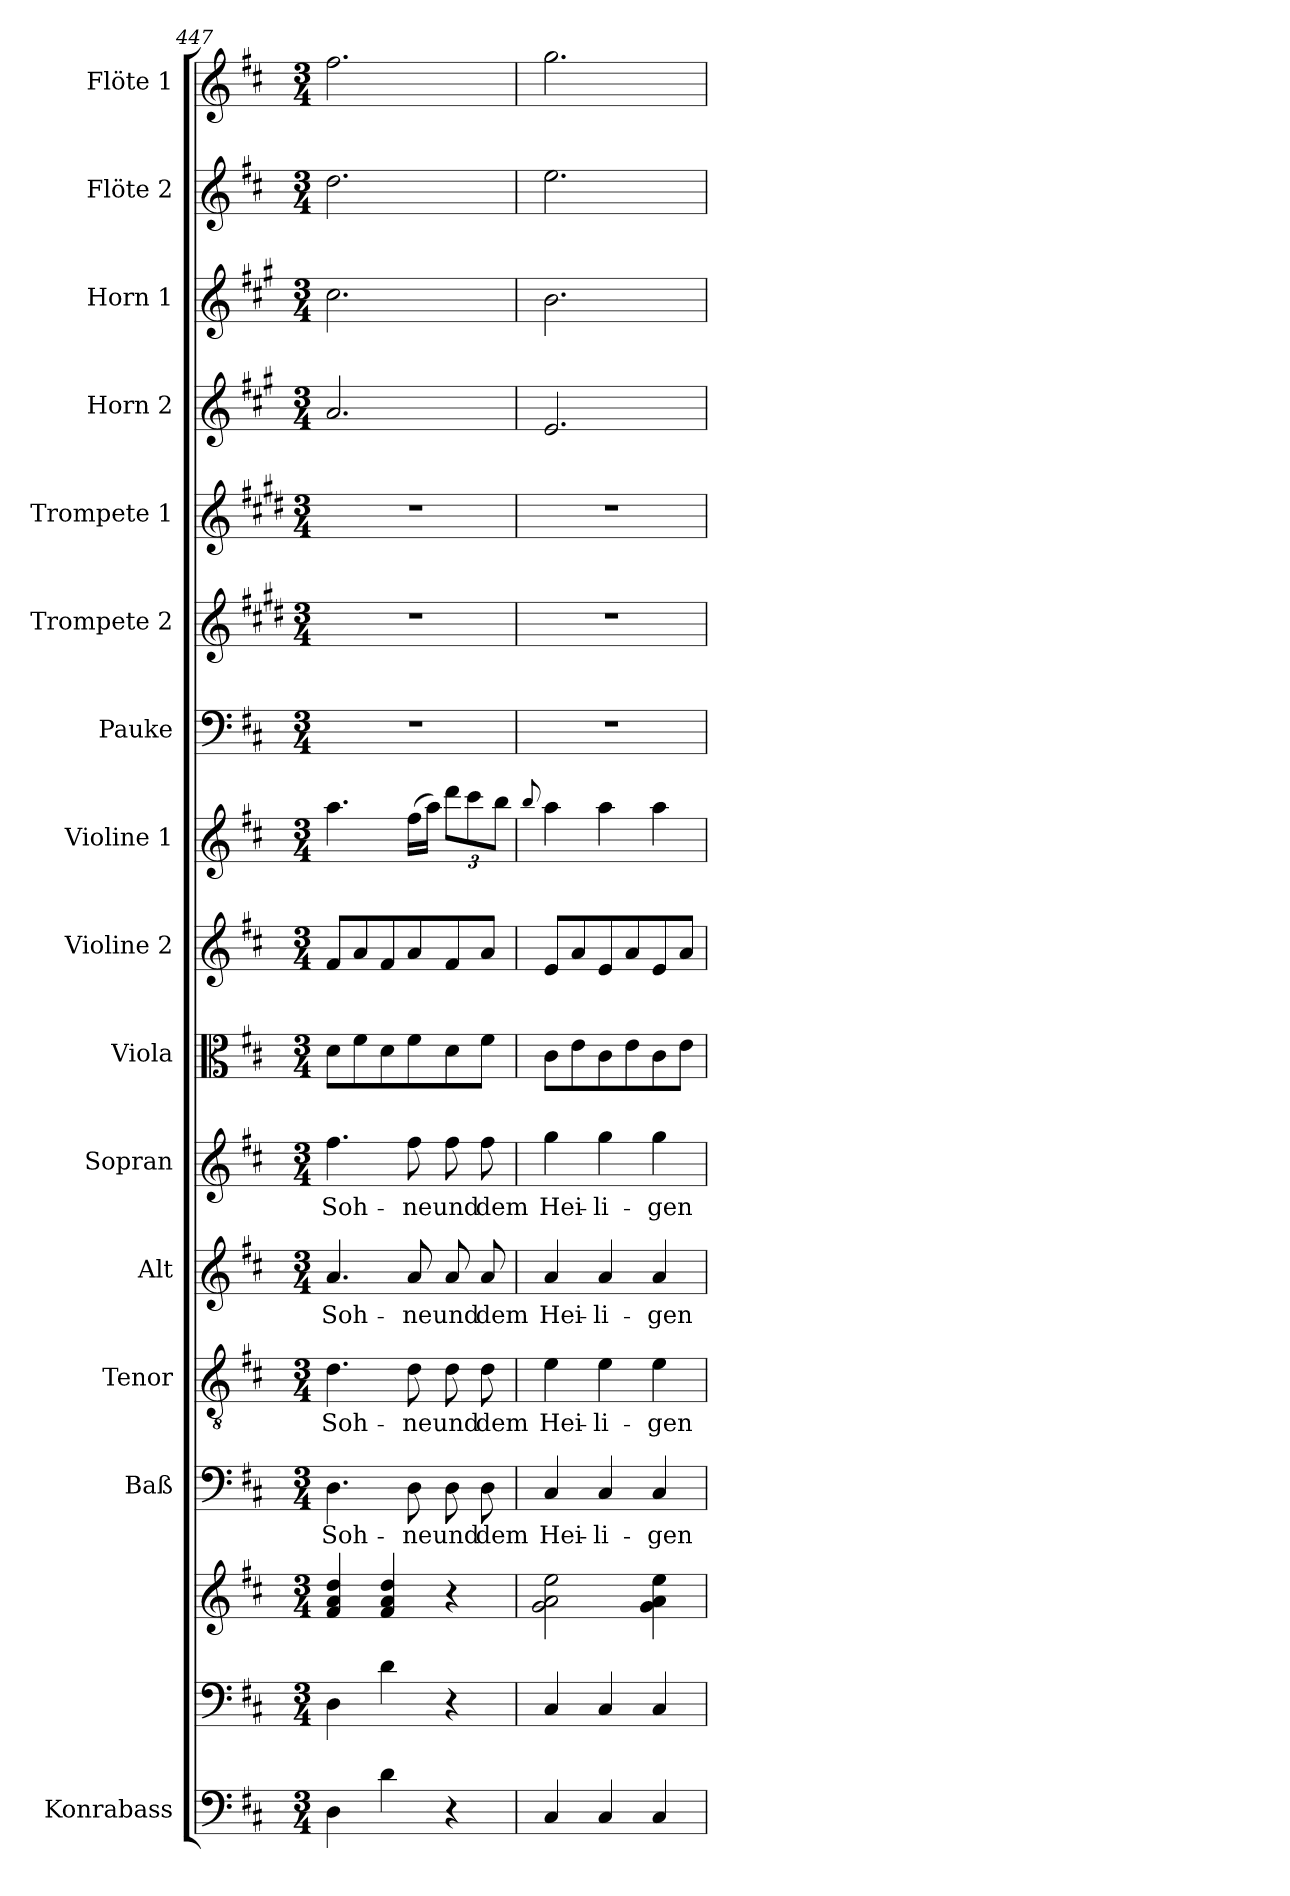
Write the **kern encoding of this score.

**kern	**kern	**kern	**kern	**text	**kern	**text	**kern	**text	**kern	**text	**kern	**kern	**kern	**kern	**kern	**kern	**kern	**kern	**kern	**kern
*part16	*part15	*part15	*part14	*part14	*part13	*part13	*part12	*part12	*part11	*part11	*part10	*part9	*part8	*part7	*part6	*part5	*part4	*part3	*part2	*part1
*staff17	*staff16	*staff15	*staff14	*staff14	*staff13	*staff13	*staff12	*staff12	*staff11	*staff11	*staff10	*staff9	*staff8	*staff7	*staff6	*staff5	*staff4	*staff3	*staff2	*staff1
*I"Konrabass	*	*	*I"Baß	*	*I"Tenor	*	*I"Alt	*	*I"Sopran	*	*I"Viola	*I"Violine 2	*I"Violine 1	*I"Pauke	*I"Trompete 2	*I"Trompete 1	*I"Horn 2	*I"Horn 1	*I"Flöte 2	*I"Flöte 1
*I'Kb.	*	*	*I'Baß	*	*I'Ten	*	*I'Alt	*	*I'Sop	*	*I'Vla.	*I'Vln. 2	*I'Vln. 1	*I'Pk.	*I'Trp. 2	*I'Trp. 1	*I'Hrn. 2	*I'Hrn. 1	*I'Fl. 2	*I'Fl. 1
*clefF4	*clefF4	*clefG2	*clefF4	*	*clefGv2	*	*clefG2	*	*clefG2	*	*clefC3	*clefG2	*clefG2	*clefF4	*clefG2	*clefG2	*clefG2	*clefG2	*clefG2	*clefG2
*ITrd7c12	*	*	*	*	*	*	*	*	*	*	*	*	*	*	*ITrd1c2	*ITrd1c2	*ITrd4c7	*ITrd4c7	*	*
*k[f#c#]	*k[f#c#]	*k[f#c#]	*k[f#c#]	*	*k[f#c#]	*	*k[f#c#]	*	*k[f#c#]	*	*k[f#c#]	*k[f#c#]	*k[f#c#]	*k[f#c#]	*k[f#c#]	*k[f#c#]	*k[f#c#]	*k[f#c#]	*k[f#c#]	*k[f#c#]
*D:	*D:	*D:	*D:	*	*D:	*	*D:	*	*D:	*	*D:	*D:	*D:	*D:	*D:	*D:	*D:	*D:	*D:	*D:
*M3/4	*M3/4	*M3/4	*M3/4	*	*M3/4	*	*M3/4	*	*M3/4	*	*M3/4	*M3/4	*M3/4	*M3/4	*M3/4	*M3/4	*M3/4	*M3/4	*M3/4	*M3/4
=447	=447	=447	=447	=447	=447	=447	=447	=447	=447	=447	=447	=447	=447	=447	=447	=447	=447	=447	=447	=447
!	!	!	!	!LO:LY:b	!	!LO:LY:b	!	!LO:LY:b	!	!LO:LY:b	!	!	!	!	!	!	!	!	!	!
4DD\	4D\	4f#/ 4a/ 4dd/	4.D\	Soh-	4.d\	Soh-	4.a/	Soh-	4.ff#\	Soh-	8d\L	8f#/L	4.aa\	2.r	2.r	2.r	2.d/	2.f#\	2.dd\	2.ff#\
.	.	.	.	.	.	.	.	.	.	.	8f#\	8a/	.	.	.	.	.	.	.	.
4D\	4d\	4f#/ 4a/ 4dd/	.	.	.	.	.	.	.	.	8d\	8f#/	.	.	.	.	.	.	.	.
!	!	!	!	!LO:LY:b	!	!LO:LY:b	!	!LO:LY:b	!	!LO:LY:b	!	!	!	!	!	!	!	!	!	!
.	.	.	8D\	-ne	8d\	-ne	8a/	-ne	8ff#\	-ne	8f#\	8a/	(>16ff#\LL	.	.	.	.	.	.	.
.	.	.	.	.	.	.	.	.	.	.	.	.	16aa\JJ)	.	.	.	.	.	.	.
!	!	!	!	!LO:LY:b	!	!LO:LY:b	!	!LO:LY:b	!	!LO:LY:b	!	!	!	!	!	!	!	!	!	!
4r	4r	4r	8D\	und	8d\	und	8a/	und	8ff#\	und	8d\	8f#/	12ddd\L	.	.	.	.	.	.	.
.	.	.	.	.	.	.	.	.	.	.	.	.	12ccc#\	.	.	.	.	.	.	.
!	!	!	!	!LO:LY:b	!	!LO:LY:b	!	!LO:LY:b	!	!LO:LY:b	!	!	!	!	!	!	!	!	!	!
.	.	.	8D\	dem	8d\	dem	8a/	dem	8ff#\	dem	8f#\J	8a/J	.	.	.	.	.	.	.	.
.	.	.	.	.	.	.	.	.	.	.	.	.	12bb\J	.	.	.	.	.	.	.
=448	=448	=448	=448	=448	=448	=448	=448	=448	=448	=448	=448	=448	=448	=448	=448	=448	=448	=448	=448	=448
.	.	.	.	.	.	.	.	.	.	.	.	.	8qqbb/	.	.	.	.	.	.	.
!	!	!	!	!LO:LY:b	!	!LO:LY:b	!	!LO:LY:b	!	!LO:LY:b	!	!	!	!	!	!	!	!	!	!
4CC#/	4C#/	2g\ 2a\ 2ee\	4C#/	Hei-	4e\	Hei-	4a/	Hei-	4gg\	Hei-	8c#\L	8e/L	4aa\	2.r	2.r	2.r	2.A/	2.e\	2.ee\	2.gg\
.	.	.	.	.	.	.	.	.	.	.	8e\	8a/	.	.	.	.	.	.	.	.
!	!	!	!	!LO:LY:b	!	!LO:LY:b	!	!LO:LY:b	!	!LO:LY:b	!	!	!	!	!	!	!	!	!	!
4CC#/	4C#/	.	4C#/	-li-	4e\	-li-	4a/	-li-	4gg\	-li-	8c#\	8e/	4aa\	.	.	.	.	.	.	.
.	.	.	.	.	.	.	.	.	.	.	8e\	8a/	.	.	.	.	.	.	.	.
!	!	!	!	!LO:LY:b	!	!LO:LY:b	!	!LO:LY:b	!	!LO:LY:b	!	!	!	!	!	!	!	!	!	!
4CC#/	4C#/	4g\ 4a\ 4ee\	4C#/	-gen	4e\	-gen	4a/	-gen	4gg\	-gen	8c#\	8e/	4aa\	.	.	.	.	.	.	.
.	.	.	.	.	.	.	.	.	.	.	8e\J	8a/J	.	.	.	.	.	.	.	.
=	=	=	=	=	=	=	=	=	=	=	=	=	=	=	=	=	=	=	=	=
*-	*-	*-	*-	*-	*-	*-	*-	*-	*-	*-	*-	*-	*-	*-	*-	*-	*-	*-	*-	*-
